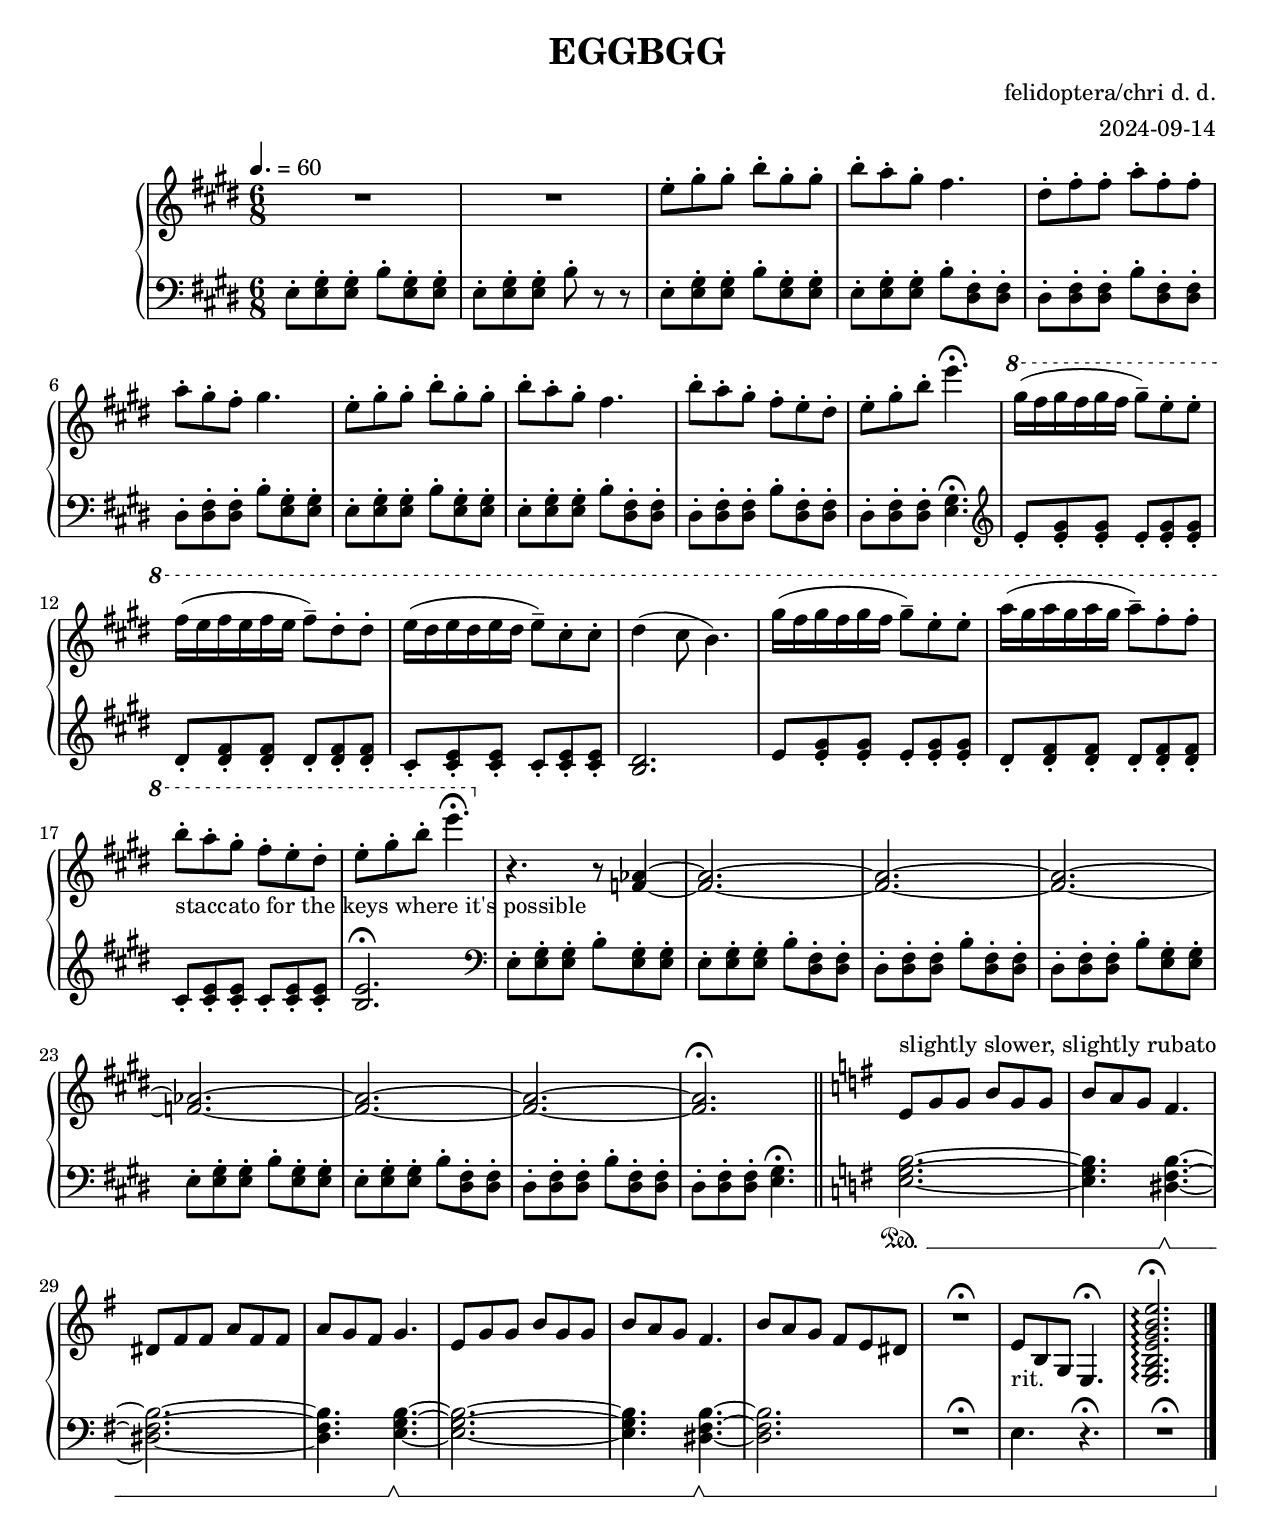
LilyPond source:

\version "2.18.2"
#(set-default-paper-size "letter")
\paper { bottom-margin = 14\mm }
\pointAndClickOff

\header {
  title = "EGGBGG"
  composer = "felidoptera/chri d. d."
  arranger = "2024-09-14"
}

lha = {
  e8-. <e gis>-. <e gis>-. b-. <e gis>-. <e gis>-. |
  e-. <e gis>-. <e gis>-. b-. <dis fis>-. <dis fis>-. |
  dis-. <dis fis>-. <dis fis>-. b-. <dis fis>-. <dis fis>-. |
  dis-. <dis fis>-. <dis fis>-. b-. <e gis>-. <e gis>-. |
  e-. <e gis>-. <e gis>-. b-. <e gis>-. <e gis>-. |
  e-. <e gis>-. <e gis>-. b-. <dis fis>-. <dis fis>-. |
  dis-. <dis fis>-. <dis fis>-. b-. <dis fis>-. <dis fis>-. |
  dis-. <dis fis>-. <dis fis>-. <e gis>4.\fermata |
}

lh = {
  \set Staff.pedalSustainStyle = #'mixed
  \clef bass
  \time 6/8
  \key e \major
  \tempo 4.=60
  e8-. <e gis>-. <e gis>-. b-. <e gis>-. <e gis>-. e-. <e gis>-. <e gis>-. b-. r r |
  \lha
  \clef treble
  e'8-. <e' gis'>-. <e' gis'>-. e'-. <e' gis'>-. <e' gis'>-. |
  dis'-. <dis' fis'>-. <dis' fis'>-. dis'-. <dis' fis'>-. <dis' fis'>-. |
  cis'-. <cis' e'>-. <cis' e'>-. cis'-. <cis' e'>-. <cis' e'>-. |
  <b dis'>2. |
  e'8 <e' gis'>-. <e' gis'>-. e'-. <e' gis'>-. <e' gis'>-. |
  dis'-. <dis' fis'>-. <dis' fis'>-. dis'-. <dis' fis'>-. <dis' fis'>-. |
  cis'-. <cis' e'>-. <cis' e'>-. cis'-. <cis' e'>-. <cis' e'>-. |
  <b e'>2.\fermata |
  \clef bass
  \lha
  
  \bar "||"
  \key e \minor
  
  <e g b>2.\sustainOn~ | <e g b>4. <dis fis b>4.~\sustainOff\sustainOn |
  <dis fis b>2.~ | <dis fis b>4. <e g b>4.~\sustainOff\sustainOn |
  <e g b>2.~ | <e g b>4. <dis fis b>4.~\sustainOff\sustainOn |
  <dis fis b>2. | R2.^\fermataMarkup | e4. r4.\fermata |
  R2.^\fermataMarkup
  \bar "|."
}

rh = {
  \clef treble
  \time 6/8
  \key e \major
  \tempo 4.=60
  R2.*2 %^"play eighth notes staccato"
  \transpose c c' {
    e'8-. gis'-. gis'-. b'-. gis'-. gis'-. | b'-. a'-. gis'-. fis'4. |
    dis'8-. fis'-. fis'-. a'-. fis'-. fis'-. | a'-. gis'-. fis'-. gis'4. |
    e'8-. gis'-. gis'-. b'-. gis'-. gis'-. | b'-. a'-. gis'-. fis'4. |
    b'8-. a'-. gis'-. fis'-. e'-. dis'-. | e'-. gis'-. b'-. e''4.\fermata |
    
    \ottava #1
    gis''16( fis'' gis'' fis'' gis'' fis'' gis''8)-- e''-. e''-. |
    fis''16( e'' fis'' e'' fis'' e'' fis''8)-- dis''-. dis''-. |
    e''16( dis'' e'' dis'' e'' dis'' e''8)-- cis''-. cis''-. |
    dis''4( cis''8 b'4.) |
    gis''16( fis'' gis'' fis'' gis'' fis'' gis''8)-- e''-. e''-. |
    a''16( gis'' a'' gis'' a'' gis'' a''8)-- fis''-. fis''-. |
    b''8-._"staccato for the keys where it's possible" a''-. gis''-. fis''-. e''-. dis''-. | e''-. gis''-. b''-. e'''4.\fermata |
  }
  \ottava #0
  
  r4. r8 <f' as'>4~ | <f' as'>2.~ |
  <f' as'>2.~ | <f' as'>2.~ |
  <f' as'>2.~ | <f' as'>2.~ |
  <f' as'>2.~ | <f' as'>2.\fermata |
  
  \bar "||"
  \key e \minor
  
  e'8^"slightly slower, slightly rubato" g' g' b' g' g' | b' a' g' fis'4. |
  dis'8 fis' fis' a' fis' fis' | a' g' fis' g'4. |
  e'8 g' g' b' g' g' | b' a' g' fis'4. |
  b'8 a' g' fis' e' dis' | R2.^\fermataMarkup | e'8_"rit." b g e4.\fermata |
  <e b g e' b' g' e''>2.\arpeggio\fermata
  \bar "|."
}

\score {
  \new PianoStaff <<
    \new Staff \rh
    \new Staff \lh
  >>
  \layout {}
}
\score {
  <<
    \new Staff << \rh \lh >>
  >>
  \midi {}
}
